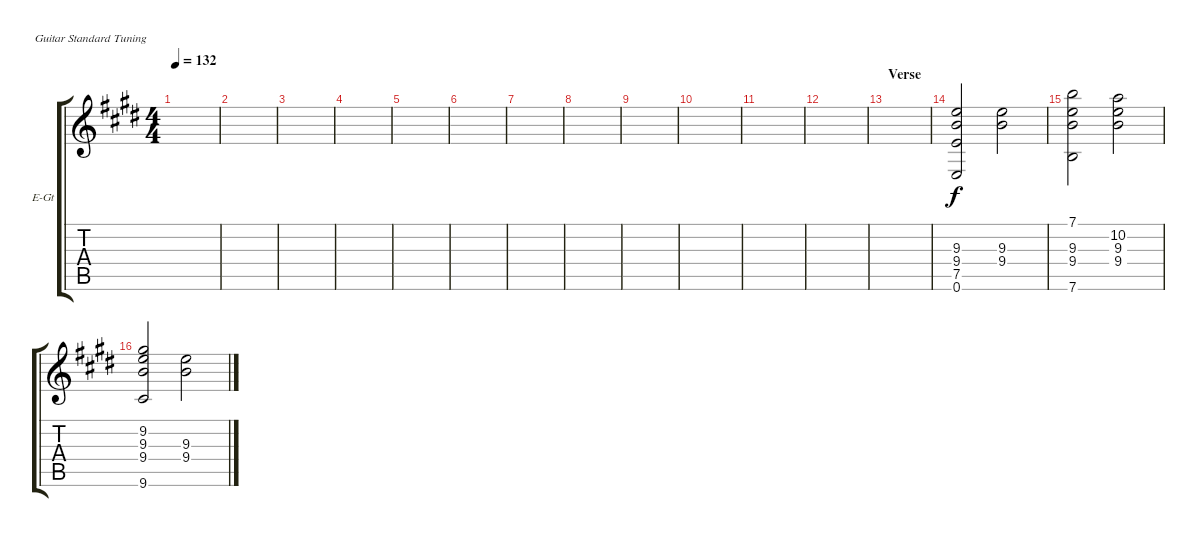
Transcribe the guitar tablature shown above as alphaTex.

\defaultSystemsLayout 4
\bracketExtendMode groupsimilarinstruments
\firstSystemTrackNameOrientation horizontal
\otherSystemsTrackNameOrientation horizontal
\track ("Clean guitar" "E-Gt") {instrument electricguitarclean}
\staff {score tabs}
\tuning (E4 B3 G3 D3 A2 E2)
\ts (4 4)
\tempo 132
\clef g2
\ks c#minor
|
|
|
|
|
|
|
|
|
|
|
|
\section ("" "Verse")
|
(9.3 9.4 7.5 0.6).2 (9.3 9.4).2 |
(9.3 7.1 9.4 7.6).2 (9.4 9.3 10.2).2 |
(9.2 9.3 9.4 9.6).2 (9.3 9.4).2
